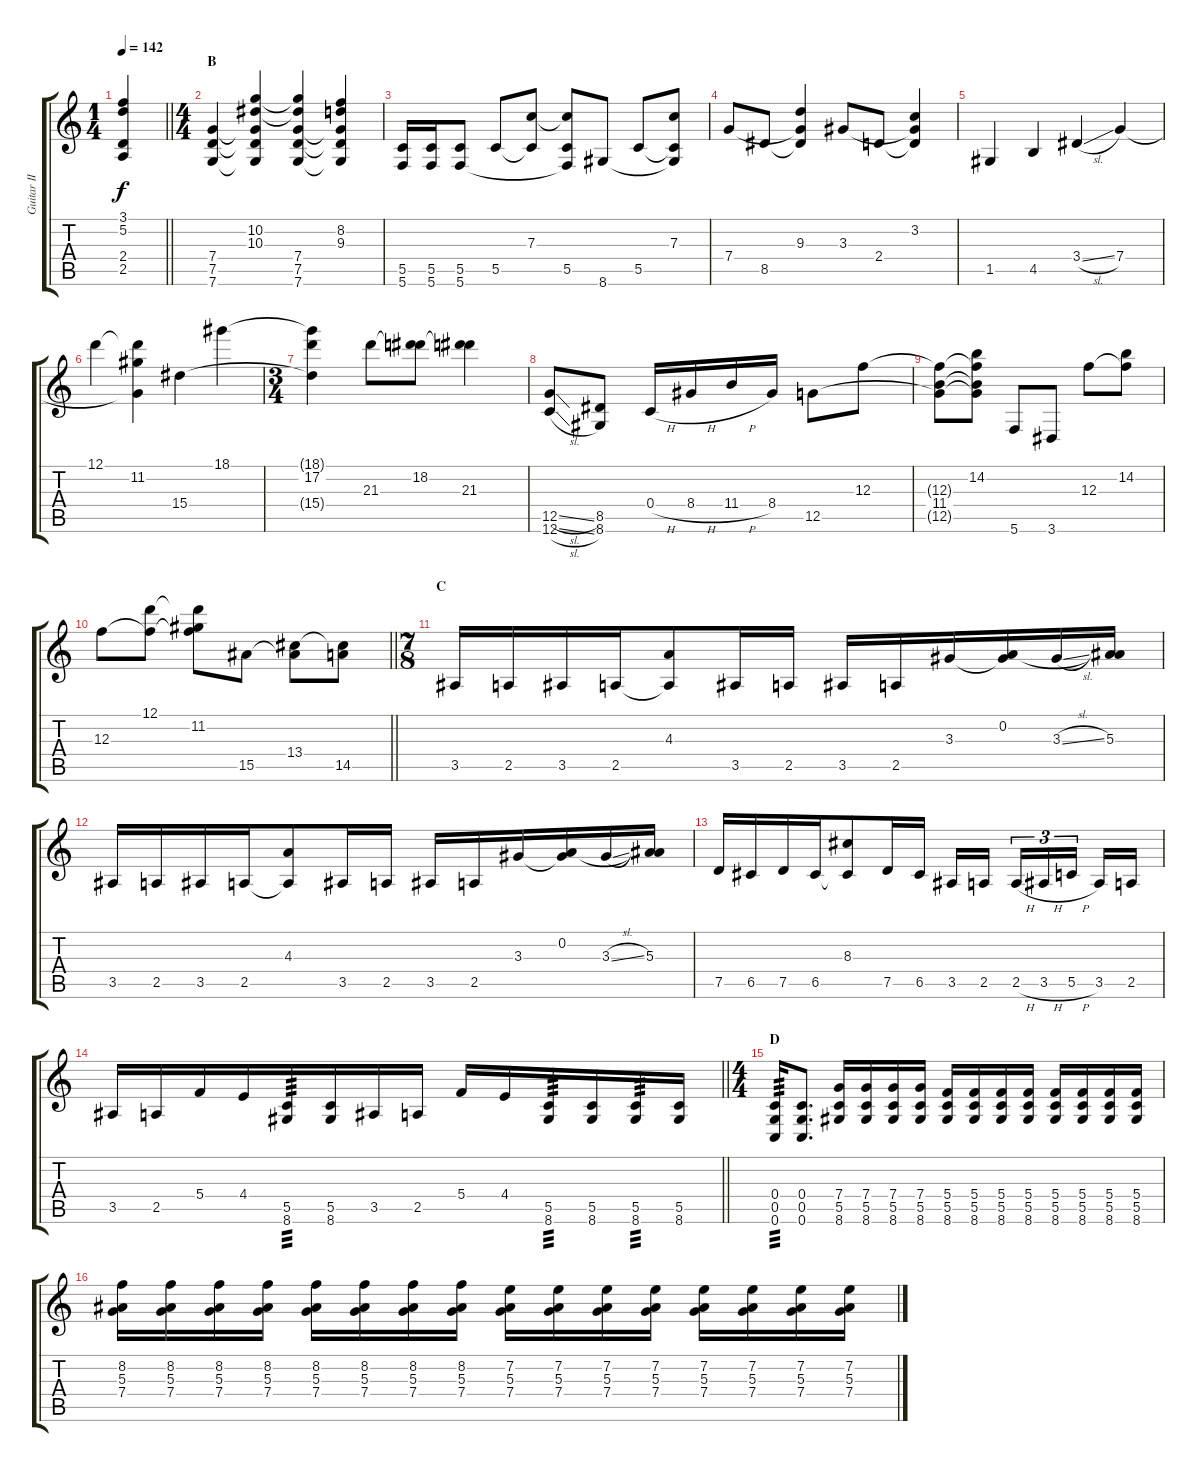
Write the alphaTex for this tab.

\track ("Guitar II" "Guitar II") {instrument distortionguitar}
\staff {score tabs}
\tuning (D4 A3 F3 C3 G2 C2) {hide}
\ts (1 4)
\tempo 142
\clef g2
\barLineRight lightlight
\ks c
(3.1 5.2 2.4 2.5).4{dy f} |
\ts (4 4)
\section ("" "B")
(7.4 7.5 7.6).4 (10.2 10.3 7.4{t} 7.5{t} 7.6{t}).4 (10.2{t} 10.3{t} 7.4 7.5 7.6).4 (8.2 9.3 7.4{t} 7.5{t} 7.6{t}).4 |
(5.5 5.6).16 (5.5 5.6).16 (5.5 5.6).8 5.5.8 (7.3 5.5{t}).8 (7.3{t} 5.5 5.6{t}).8 8.6.8 5.5.8 (7.3 5.5{t} 8.6{t}).8 |
7.4.8 8.5.8 (9.3 7.4{t} 8.5{t}).4 3.3.8 2.4.8 (3.2 3.3{t} 2.4{t}).4 |
1.5.4 4.5.4 3.4{sl}.4 7.4.4 |
12.1.4 (12.1{t} 11.2 7.4{t}).4 15.4.4 18.1.4 |
\ts (3 4)
(18.1{t} 17.2 15.4{t}).4 21.3.8 (18.2 21.3{t}).8 (18.2{t} 21.3).4 |
(12.5{sl} 12.6{sl}).8 (8.5 8.6).8 0.4{h}.16 8.4{h}.16 11.4{h}.16 8.4.16 12.5.8 12.3.8 |
(12.3{t} 11.4 12.5{t}).8 (14.2 12.3{t} 11.4{t} 12.5{t}).8 5.6.8 3.6.8 12.3.8 (14.2 12.3{t}).8 |
\barLineRight lightlight
12.3.8 (12.1 12.3{t}).8 (12.1{t} 11.2 12.3{t}).8 15.5.8 (13.4 15.5{t}).8 (13.4{t} 14.5).8 |
\ts (7 8)
\section ("" "C")
3.5.16 2.5.16 3.5.16 2.5.16 (4.3 2.5{t}).8 3.5.16 2.5.16 3.5.16 2.5.16 3.3.16 (0.2 3.3{t}).16 3.3{sl}.16 (0.2{t} 5.3).16 |
3.5.16 2.5.16 3.5.16 2.5.16 (4.3 2.5{t}).8 3.5.16 2.5.16 3.5.16 2.5.16 3.3.16 (0.2 3.3{t}).16 3.3{sl}.16 (0.2{t} 5.3).16 |
7.5.16 6.5.16 7.5.16 6.5.16 (8.3 6.5{t}).8 7.5.16 6.5.16 3.5.16 2.5.16 2.5{h}.16{tu (3 2)} 3.5{h}.16{tu (3 2)} 5.5{h}.16{tu (3 2)} 3.5.16 2.5.16 |
\barLineRight lightlight
3.5.16 2.5.16 5.4.16 4.4.16 (5.5 8.6).16{tp 3} (5.5 8.6).16 3.5.16 2.5.16 5.4.16 4.4.16 (5.5 8.6).16{tp 3} (5.5 8.6).16 (5.5 8.6).16{tp 3} (5.5 8.6).16 |
\ts (4 4)
\section ("" "D")
(0.4 0.5 0.6).16{tp 3} (0.4 0.5 0.6).8{d} (7.4 5.5 8.6).16{balance 8} (7.4 5.5 8.6).16 (7.4 5.5 8.6).16 (7.4 5.5 8.6).16 (5.4 5.5 8.6).16 (5.4 5.5 8.6).16 (5.4 5.5 8.6).16 (5.4 5.5 8.6).16 (5.4 5.5 8.6).16 (5.4 5.5 8.6).16 (5.4 5.5 8.6).16 (5.4 5.5 8.6).16 |
(8.2 5.3 7.4).16 (8.2 5.3 7.4).16 (8.2 5.3 7.4).16 (8.2 5.3 7.4).16 (8.2 5.3 7.4).16 (8.2 5.3 7.4).16 (8.2 5.3 7.4).16 (8.2 5.3 7.4).16 (7.2 5.3 7.4).16 (7.2 5.3 7.4).16 (7.2 5.3 7.4).16 (7.2 5.3 7.4).16 (7.2 5.3 7.4).16 (7.2 5.3 7.4).16 (7.2 5.3 7.4).16 (7.2 5.3 7.4).16
